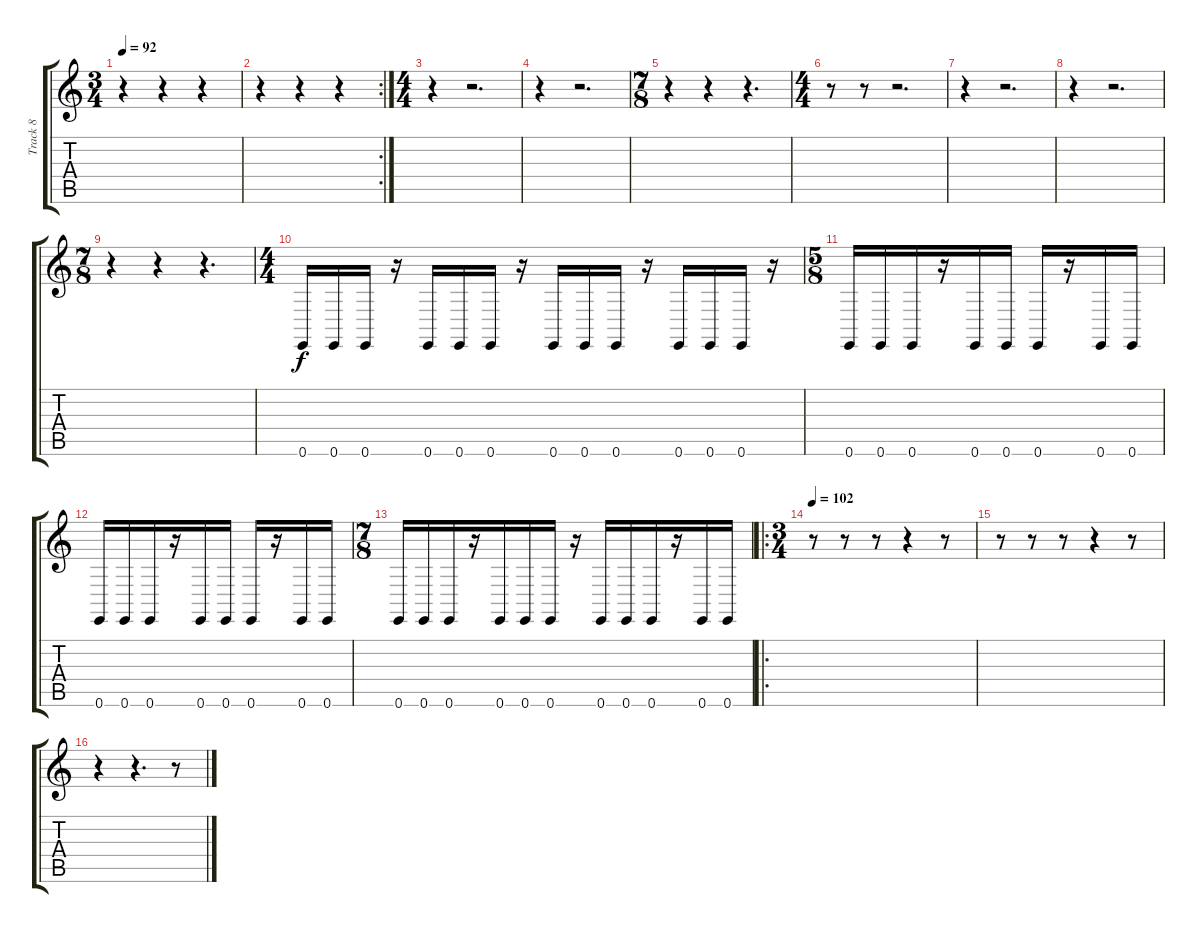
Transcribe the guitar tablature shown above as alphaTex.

\track ("Track 8" "Track 8") {instrument acousticgrandpiano}
\staff {score tabs}
\tuning (E4 B3 G3 D3 A2 E2) {hide}
\ts (3 4)
\tempo 92
\clef g2
\ks c
r.4{dy f} r.4 r.4 |
\rc 2
r.4 r.4 r.4 |
\ts (4 4)
r.4 r.2{d} |
r.4 r.2{d} |
\ts (7 8)
r.4 r.4 r.4{d} |
\ts (4 4)
r.8 r.8 r.2{d} |
r.4 r.2{d} |
r.4 r.2{d} |
\ts (7 8)
r.4 r.4 r.4{d} |
\ts (4 4)
0.6.16 0.6.16 0.6.16 r.16 0.6.16 0.6.16 0.6.16 r.16 0.6.16 0.6.16 0.6.16 r.16 0.6.16 0.6.16 0.6.16 r.16 |
\ts (5 8)
0.6.16 0.6.16 0.6.16 r.16 0.6.16 0.6.16 0.6.16 r.16 0.6.16 0.6.16 |
0.6.16 0.6.16 0.6.16 r.16 0.6.16 0.6.16 0.6.16 r.16 0.6.16 0.6.16 |
\ts (7 8)
0.6.16 0.6.16 0.6.16 r.16 0.6.16 0.6.16 0.6.16 r.16 0.6.16 0.6.16 0.6.16 r.16 0.6.16 0.6.16 |
\ro
\ts (3 4)
\tempo 102
r.8 r.8 r.8 r.4 r.8 |
r.8 r.8 r.8 r.4 r.8 |
r.4 r.4{d} r.8
